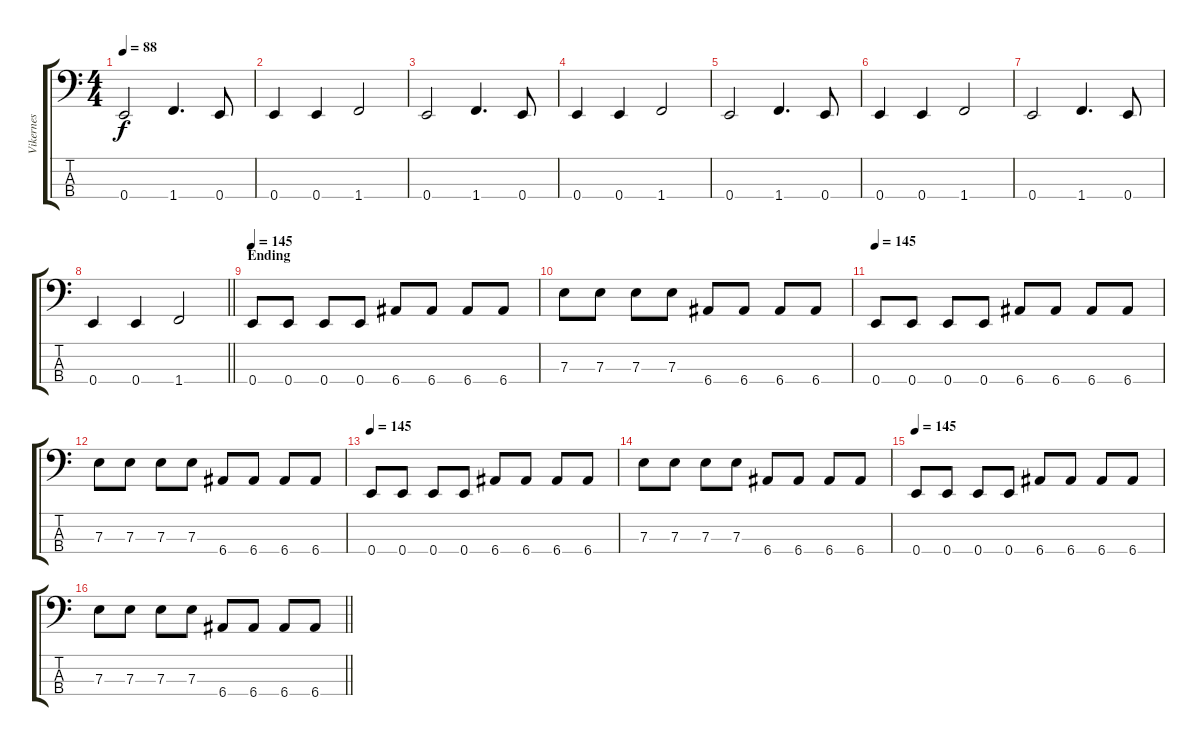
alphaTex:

\track ("Vikernes" "Vikernes") {instrument electricbassfinger}
\staff {score tabs}
\tuning (G2 D2 A1 E1) {hide}
\ts (4 4)
\tempo 88
\clef f4
\ks c
0.4.2{dy f} 1.4.4{d} 0.4.8 |
0.4.4 0.4.4 1.4.2 |
0.4.2 1.4.4{d} 0.4.8 |
0.4.4 0.4.4 1.4.2 |
0.4.2 1.4.4{d} 0.4.8 |
0.4.4 0.4.4 1.4.2 |
0.4.2 1.4.4{d} 0.4.8 |
\barLineRight lightlight
0.4.4 0.4.4 1.4.2 |
\section ("" "Ending")
\tempo 145
0.4.8 0.4.8 0.4.8 0.4.8 6.4.8 6.4.8 6.4.8 6.4.8 |
7.3.8 7.3.8 7.3.8 7.3.8 6.4.8 6.4.8 6.4.8 6.4.8 |
\tempo 145
0.4.8 0.4.8 0.4.8 0.4.8 6.4.8 6.4.8 6.4.8 6.4.8 |
7.3.8 7.3.8 7.3.8 7.3.8 6.4.8 6.4.8 6.4.8 6.4.8 |
\tempo 145
0.4.8 0.4.8 0.4.8 0.4.8 6.4.8 6.4.8 6.4.8 6.4.8 |
7.3.8 7.3.8 7.3.8 7.3.8 6.4.8 6.4.8 6.4.8 6.4.8 |
\tempo 145
0.4.8 0.4.8 0.4.8 0.4.8 6.4.8 6.4.8 6.4.8 6.4.8 |
\barLineRight lightlight
7.3.8 7.3.8 7.3.8 7.3.8 6.4.8 6.4.8 6.4.8 6.4.8
